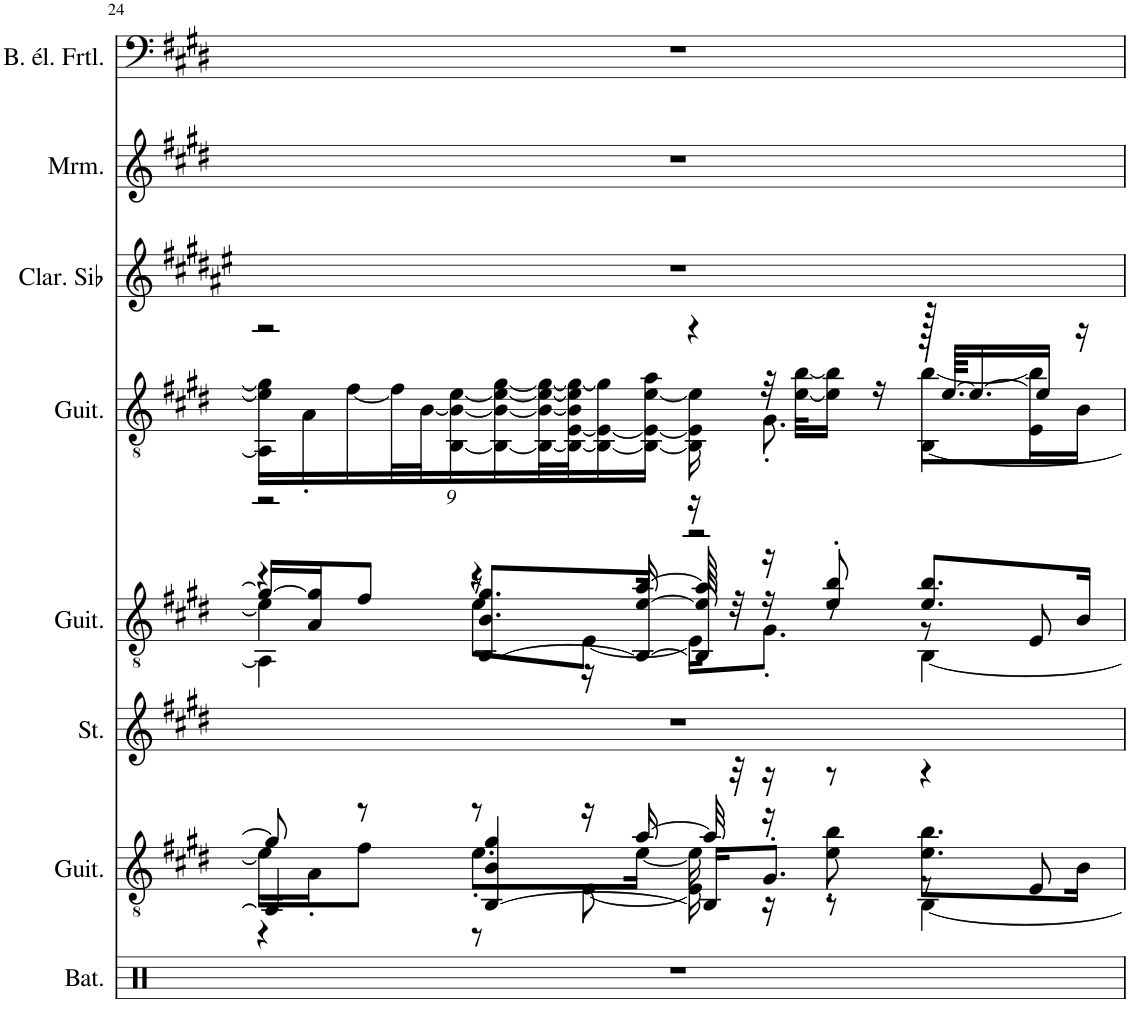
**kern	**kern	**kern	**kern	**kern	**kern	**kern	**kern
*part8	*part7	*part6	*part5	*part4	*part3	*part2	*part1
*staff8	*staff7	*staff6	*staff5	*staff4	*staff3	*staff2	*staff1
*I"Batterie, Drums	*I"Guitare acoustique, Acoustic Guitar (steel)	*I"Cordes, String Ensemble 1	*I"Guitare classique, Acoustic Guitar (nylon)	*I"Guitare acoustique, Electric Guitar (jazz)	*I"Clarinette en Sib	*I"Marimba (Double portée), Marimba	*I"Basse électrique fretless, Fretless Bass
*I'Bat.	*I'Guit.	*I'St.	*I'Guit.	*I'Guit.	*I'Clar. Sib	*I'Mrm.	*I'B. él. Frtl.
!!LO:PB:g=z
*clefX	*clefGv2	*clefG2	*clefGv2	*clefGv2	*clefG2	*clefG2	*clefF4
*	*	*	*	*	*Trd1c2	*	*Trd7c12
*k[]	*k[f#c#g#d#]	*k[f#c#g#d#]	*k[f#c#g#d#]	*k[f#c#g#d#]	*k[f#c#g#d#a#e#]	*k[f#c#g#d#]	*k[f#c#g#d#]
*M4/4	*M4/4	*M4/4	*M4/4	*M4/4	*M4/4	*M4/4	*M4/4
=24	=24	=24	=24	=24	=24	=24	=24
*	*^	*	*^	*^	*	*	*
*	*	*^	*	*	*^	*	*	*	*	*
*	*	*	*^	*	*	*	*^	*	*	*	*	*
*	*	*	*	*	*	*	*	*	*	*	*Xbrackettup	*	*	*
*	*	*	*	*	*	*	*	*	*	*	*^	*	*	*
1r	8g#/]	16e\LL]	4AA/]	4r	1r	16g#/LL_	4AA\]	4r	4e\]	2r	18AA\] 18e\] 18g#\]LL	2r	1r	1r	1r
.	.	.	.	.	.	.	.	.	.	.	18A'\	.	.	.	.
.	.	16A'\J	.	.	.	16A/ 16g#/]J	.	.	.	.	.	.	.	.	.
.	.	.	.	.	.	.	.	.	.	.	[18f#\	.	.	.	.
.	8r	8f#\J	.	.	.	8f#/J	.	.	.	.	.	.	.	.	.
.	.	.	.	.	.	.	.	.	.	.	36f#\L]	.	.	.	.
.	.	.	.	.	.	.	.	.	.	.	[36B\J	.	.	.	.
.	.	.	.	.	.	.	.	.	.	.	[18BB\ 18B\_ [18e\	.	.	.	.
.	8r	8.e'\L	[4BB/ 4B/ 4g#/	8r	.	[8.BB/ 8.B/ 8.g#/L	4r	8r	8e\L	.	.	.	.	.	.
.	.	.	.	.	.	.	.	.	.	.	18BB\_ 18B\_ 18e\_ [18g#\	.	.	.	.
.	.	.	.	.	.	.	.	.	.	.	36BB\_ 36B\_ 36e\_ 36g#\_L	.	.	.	.
.	.	.	.	.	.	.	.	.	.	.	36BB\_ [36E\ 36B\] 36e\] 36g#\_J	.	.	.	.
.	16r	.	.	[8E\	.	.	.	16r	[8E\J	.	.	.	.	.	.
.	.	.	.	.	.	.	.	.	.	.	18BB\_ 18E\_ 18g#\]	.	.	.	.
.	[16a/	[16e\Jk	.	.	.	16BB/_ [16e/Jk	.	[16a/	.	.	.	.	.	.	.
.	.	.	.	.	.	.	.	.	.	.	18BB\_ 18E\_ [18e\ 18a\JJ	.	.	.	.
.	32a/]	16e\]	16BB/KL]	16E\]	.	16BB/] 16e/]	2r	32a/]	16E\KL]	4r	16BB\] 16E\] 16e\]	16r	.	.	.
.	32r	.	.	.	.	.	.	32r	.	.	.	.	.	.	.
.	16r	16r	8.G#'/J	16r	.	16r	.	16r	8.G#'\J	.	32r	8.G#'\	.	.	.
.	.	.	.	.	.	.	.	.	.	.	[32e\ [32b\KLL	.	.	.	.
.	8r	8e\' 8b\'	.	8r	.	8e/' 8b/'	.	8r	.	.	16e\] 16b\]JJ	.	.	.	.
.	.	.	.	.	.	.	.	.	.	.	16r	.	.	.	.
.	4r	8.e\ 8.b\L	8r	[4BB\	.	8.e/ 8.b/L	.	8r	[4BB\	128r	[8b\L	[4BB\	.	.	.
.	.	.	.	.	.	.	.	.	.	[64.e/KKLL	.	.	.	.	.
.	.	.	.	.	.	.	.	.	.	16.e/_	.	.	.	.	.
.	.	.	8E/	.	.	.	.	8E/	.	16e/JJ]	16E\ 16b\]L	.	.	.	.
.	.	16B\Jk	.	.	.	16B/Jk	.	.	.	16r	16B\JJ	.	.	.	.
*	*	*	*	*	*	*v	*v	*v	*v	*	*	*	*	*	*
*	*v	*v	*v	*v	*	*	*v	*v	*v	*	*	*
=	=	=	=	=	=	=	=
*-	*-	*-	*-	*-	*-	*-	*-
